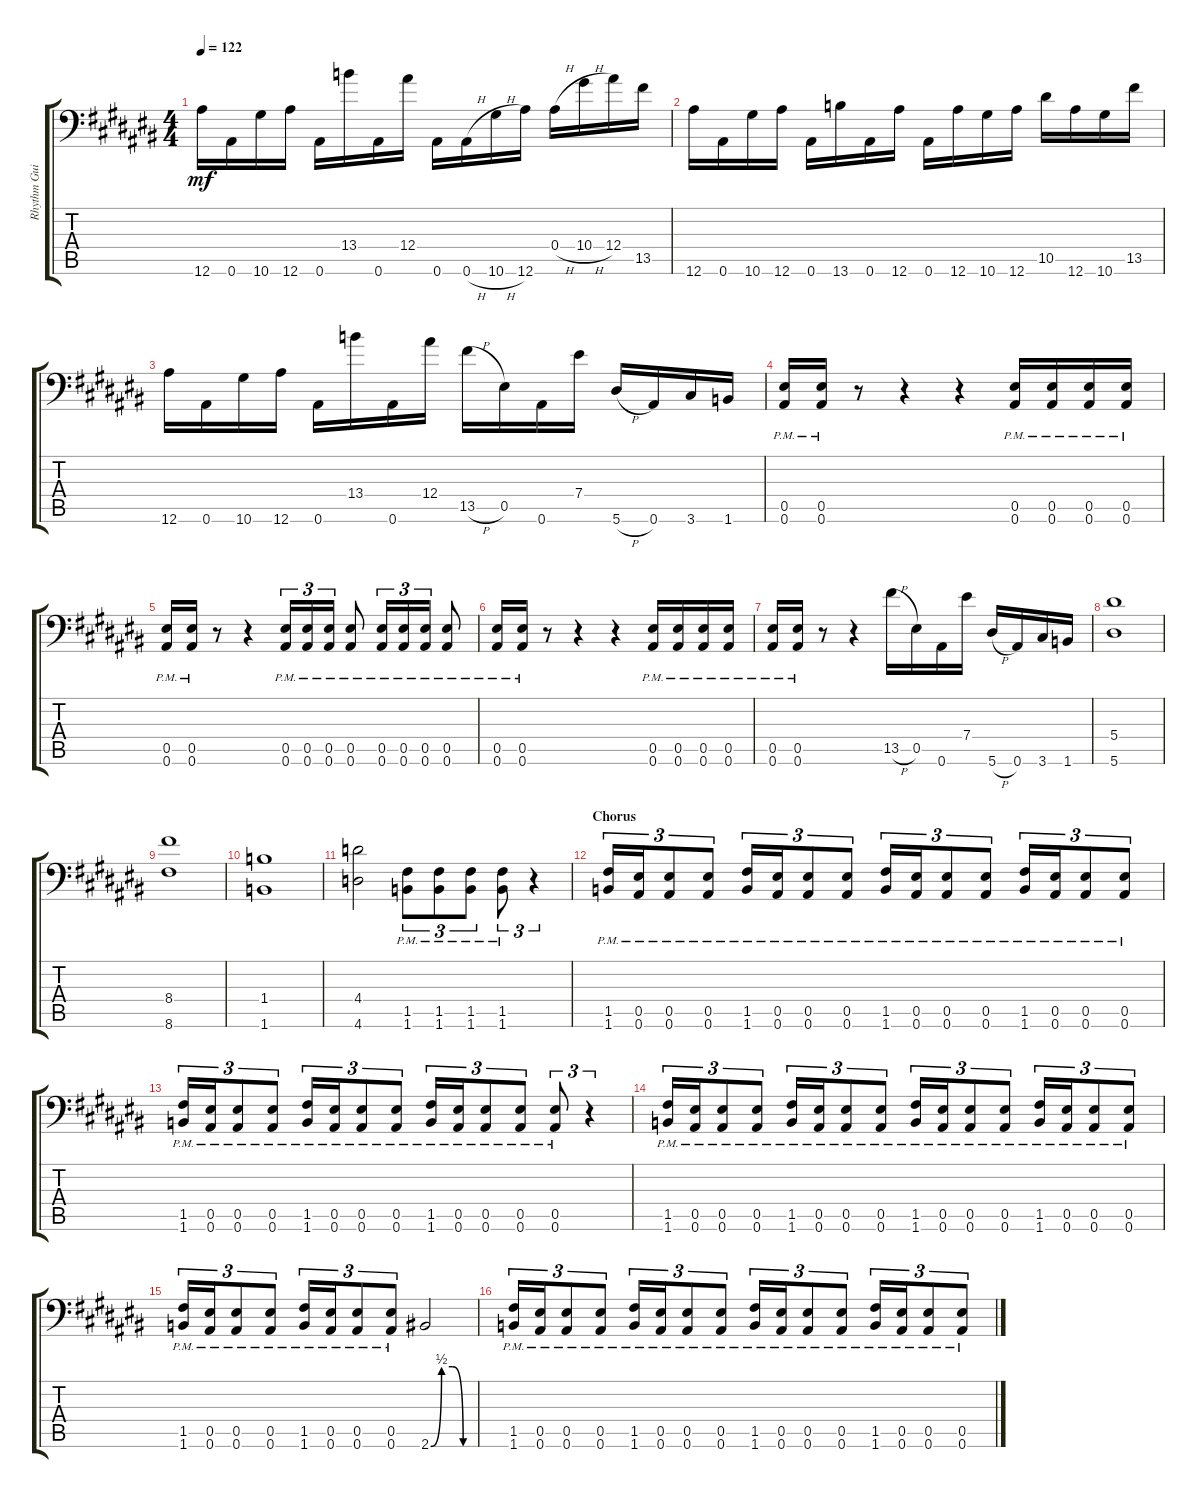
\track ("Rhythm Guitar L" "Rhythm Gui") {instrument distortionguitar}
\staff {score tabs}
\tuning (C4 G3 Eb3 Bb2 F2 Bb1) {hide}
\ts (4 4)
\tempo 122
\clef f4
\ks a#minor
12.6.16{dy mf} 0.6.16 10.6.16 12.6.16 0.6.16 13.4.16 0.6.16 12.4.16 0.6.16 0.6{h}.16 10.6{h}.16 12.6.16 0.4{h}.16 10.4{h}.16 12.4.16 13.5.16 |
12.6.16 0.6.16 10.6.16 12.6.16 0.6.16 13.6.16 0.6.16 12.6.16 0.6.16 12.6.16 10.6.16 12.6.16 10.5.16 12.6.16 10.6.16 13.5.16 |
12.6.16 0.6.16 10.6.16 12.6.16 0.6.16 13.4.16 0.6.16 12.4.16 13.5{h}.16 0.5.16 0.6.16 7.4.16 5.6{h}.16 0.6.16 3.6.16 1.6.16 |
(0.5{pm} 0.6{pm}).16 (0.5{pm} 0.6{pm}).16 r.8 r.4 r.4 (0.5{pm} 0.6{pm}).16 (0.5{pm} 0.6{pm}).16 (0.5{pm} 0.6{pm}).16 (0.5{pm} 0.6{pm}).16 |
(0.5{pm} 0.6{pm}).16 (0.5{pm} 0.6{pm}).16 r.8 r.4 (0.5{pm} 0.6{pm}).16{tu (3 2)} (0.5{pm} 0.6{pm}).16{tu (3 2)} (0.5{pm} 0.6{pm}).16{tu (3 2)} (0.5{pm} 0.6{pm}).8 (0.5{pm} 0.6{pm}).16{tu (3 2)} (0.5{pm} 0.6{pm}).16{tu (3 2)} (0.5{pm} 0.6{pm}).16{tu (3 2)} (0.5{pm} 0.6{pm}).8 |
(0.5{pm} 0.6{pm}).16 (0.5{pm} 0.6{pm}).16 r.8 r.4 r.4 (0.5{pm} 0.6{pm}).16 (0.5{pm} 0.6{pm}).16 (0.5{pm} 0.6{pm}).16 (0.5{pm} 0.6{pm}).16 |
(0.5{pm} 0.6{pm}).16 (0.5{pm} 0.6{pm}).16 r.8 r.4 13.5{h}.16 0.5.16 0.6.16 7.4.16 5.6{h}.16 0.6.16 3.6.16 1.6.16 |
(5.4 5.6).1 |
(8.4 8.6).1 |
(1.4 1.6).1 |
(4.4 4.6).2 (1.5{pm} 1.6{pm}).8{tu (3 2)} (1.5{pm} 1.6{pm}).8{tu (3 2)} (1.5{pm} 1.6{pm}).8{tu (3 2)} (1.5{pm} 1.6{pm}).8{tu (3 2)} r.4{tu (3 2)} |
\section ("" "Chorus")
(1.5{pm} 1.6{pm}).16{tu (3 2)} (0.5{pm} 0.6{pm}).16{tu (3 2)} (0.5{pm} 0.6{pm}).8{tu (3 2)} (0.5{pm} 0.6{pm}).8{tu (3 2)} (1.5{pm} 1.6{pm}).16{tu (3 2)} (0.5{pm} 0.6{pm}).16{tu (3 2)} (0.5{pm} 0.6{pm}).8{tu (3 2)} (0.5{pm} 0.6{pm}).8{tu (3 2)} (1.5{pm} 1.6{pm}).16{tu (3 2)} (0.5{pm} 0.6{pm}).16{tu (3 2)} (0.5{pm} 0.6{pm}).8{tu (3 2)} (0.5{pm} 0.6{pm}).8{tu (3 2)} (1.5{pm} 1.6{pm}).16{tu (3 2)} (0.5{pm} 0.6{pm}).16{tu (3 2)} (0.5{pm} 0.6{pm}).8{tu (3 2)} (0.5{pm} 0.6{pm}).8{tu (3 2)} |
(1.5{pm} 1.6{pm}).16{tu (3 2)} (0.5{pm} 0.6{pm}).16{tu (3 2)} (0.5{pm} 0.6{pm}).8{tu (3 2)} (0.5{pm} 0.6{pm}).8{tu (3 2)} (1.5{pm} 1.6{pm}).16{tu (3 2)} (0.5{pm} 0.6{pm}).16{tu (3 2)} (0.5{pm} 0.6{pm}).8{tu (3 2)} (0.5{pm} 0.6{pm}).8{tu (3 2)} (1.5{pm} 1.6{pm}).16{tu (3 2)} (0.5{pm} 0.6{pm}).16{tu (3 2)} (0.5{pm} 0.6{pm}).8{tu (3 2)} (0.5{pm} 0.6{pm}).8{tu (3 2)} (0.5{pm} 0.6{pm}).8{tu (3 2)} r.4{tu (3 2)} |
(1.5{pm} 1.6{pm}).16{tu (3 2)} (0.5{pm} 0.6{pm}).16{tu (3 2)} (0.5{pm} 0.6{pm}).8{tu (3 2)} (0.5{pm} 0.6{pm}).8{tu (3 2)} (1.5{pm} 1.6{pm}).16{tu (3 2)} (0.5{pm} 0.6{pm}).16{tu (3 2)} (0.5{pm} 0.6{pm}).8{tu (3 2)} (0.5{pm} 0.6{pm}).8{tu (3 2)} (1.5{pm} 1.6{pm}).16{tu (3 2)} (0.5{pm} 0.6{pm}).16{tu (3 2)} (0.5{pm} 0.6{pm}).8{tu (3 2)} (0.5{pm} 0.6{pm}).8{tu (3 2)} (1.5{pm} 1.6{pm}).16{tu (3 2)} (0.5{pm} 0.6{pm}).16{tu (3 2)} (0.5{pm} 0.6{pm}).8{tu (3 2)} (0.5{pm} 0.6{pm}).8{tu (3 2)} |
(1.5{pm} 1.6{pm}).16{tu (3 2)} (0.5{pm} 0.6{pm}).16{tu (3 2)} (0.5{pm} 0.6{pm}).8{tu (3 2)} (0.5{pm} 0.6{pm}).8{tu (3 2)} (1.5{pm} 1.6{pm}).16{tu (3 2)} (0.5{pm} 0.6{pm}).16{tu (3 2)} (0.5{pm} 0.6{pm}).8{tu (3 2)} (0.5{pm} 0.6{pm}).8{tu (3 2)} 2.6{be (custom 0 0 15 2 30 2 45 0 60 0)}.2 |
(1.5{pm} 1.6{pm}).16{tu (3 2)} (0.5{pm} 0.6{pm}).16{tu (3 2)} (0.5{pm} 0.6{pm}).8{tu (3 2)} (0.5{pm} 0.6{pm}).8{tu (3 2)} (1.5{pm} 1.6{pm}).16{tu (3 2)} (0.5{pm} 0.6{pm}).16{tu (3 2)} (0.5{pm} 0.6{pm}).8{tu (3 2)} (0.5{pm} 0.6{pm}).8{tu (3 2)} (1.5{pm} 1.6{pm}).16{tu (3 2)} (0.5{pm} 0.6{pm}).16{tu (3 2)} (0.5{pm} 0.6{pm}).8{tu (3 2)} (0.5{pm} 0.6{pm}).8{tu (3 2)} (1.5{pm} 1.6{pm}).16{tu (3 2)} (0.5{pm} 0.6{pm}).16{tu (3 2)} (0.5{pm} 0.6{pm}).8{tu (3 2)} (0.5{pm} 0.6{pm}).8{tu (3 2)}
